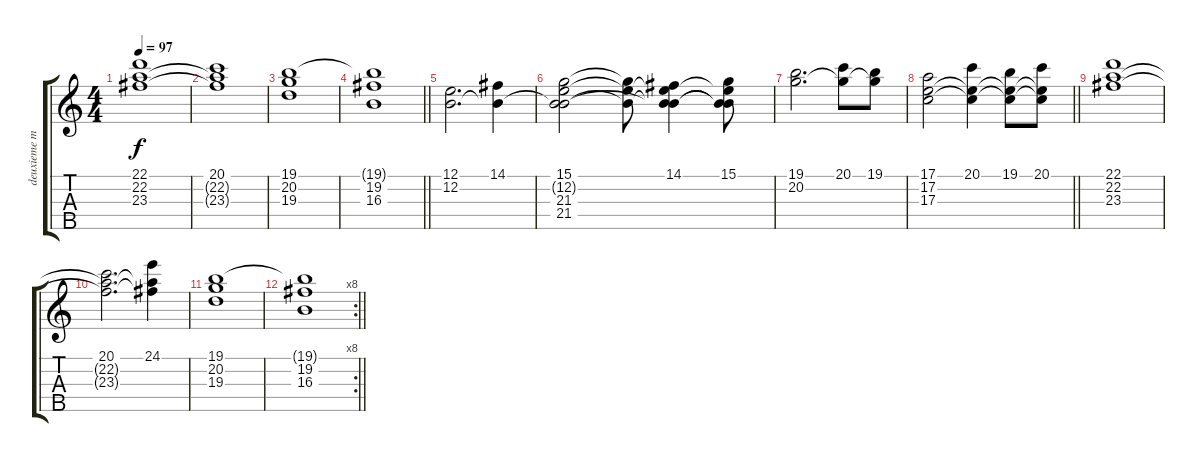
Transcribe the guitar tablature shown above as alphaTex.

\track ("deuxieme main de Thomas" "deuxieme m") {instrument lead2sawtooth}
\staff {score tabs}
\tuning (E4 B3 G3 D3 A2) {hide}
\ts (4 4)
\tempo 97
\clef g2
\ks c
(22.1 22.2 23.3).1{dy f} |
(20.1 22.2{t} 23.3{t}).1 |
(19.1 20.2 19.3).1 |
\barLineRight lightlight
(19.1{t} 19.2 16.3).1 |
(12.1 12.2).2{d} (14.1 12.2{t}).4 |
(15.1 12.2{t} 21.3 21.4).2 (15.1{t} 12.2{t} 21.3{t}).8 (14.1 12.2{t} 21.3{t} 21.4{t}).4 (15.1 12.2{t} 21.3{t} 21.4{t}).8 |
(19.1 20.2).2{d} (20.1 20.2{t}).8 (19.1 20.2{t}).8 |
\barLineRight lightlight
(17.1 17.2 17.3).2 (20.1 17.2{t} 17.3{t}).4 (19.1 17.2{t} 17.3{t}).8 (20.1 17.2{t} 17.3{t}).8 |
(22.1 22.2 23.3).1 |
(20.1 22.2{t} 23.3{t}).2{d} (24.1 22.2{t} 23.3{t}).4 |
(19.1 20.2 19.3).1 |
\rc 8
\barLineRight lightlight
(19.1{t} 19.2 16.3).1
